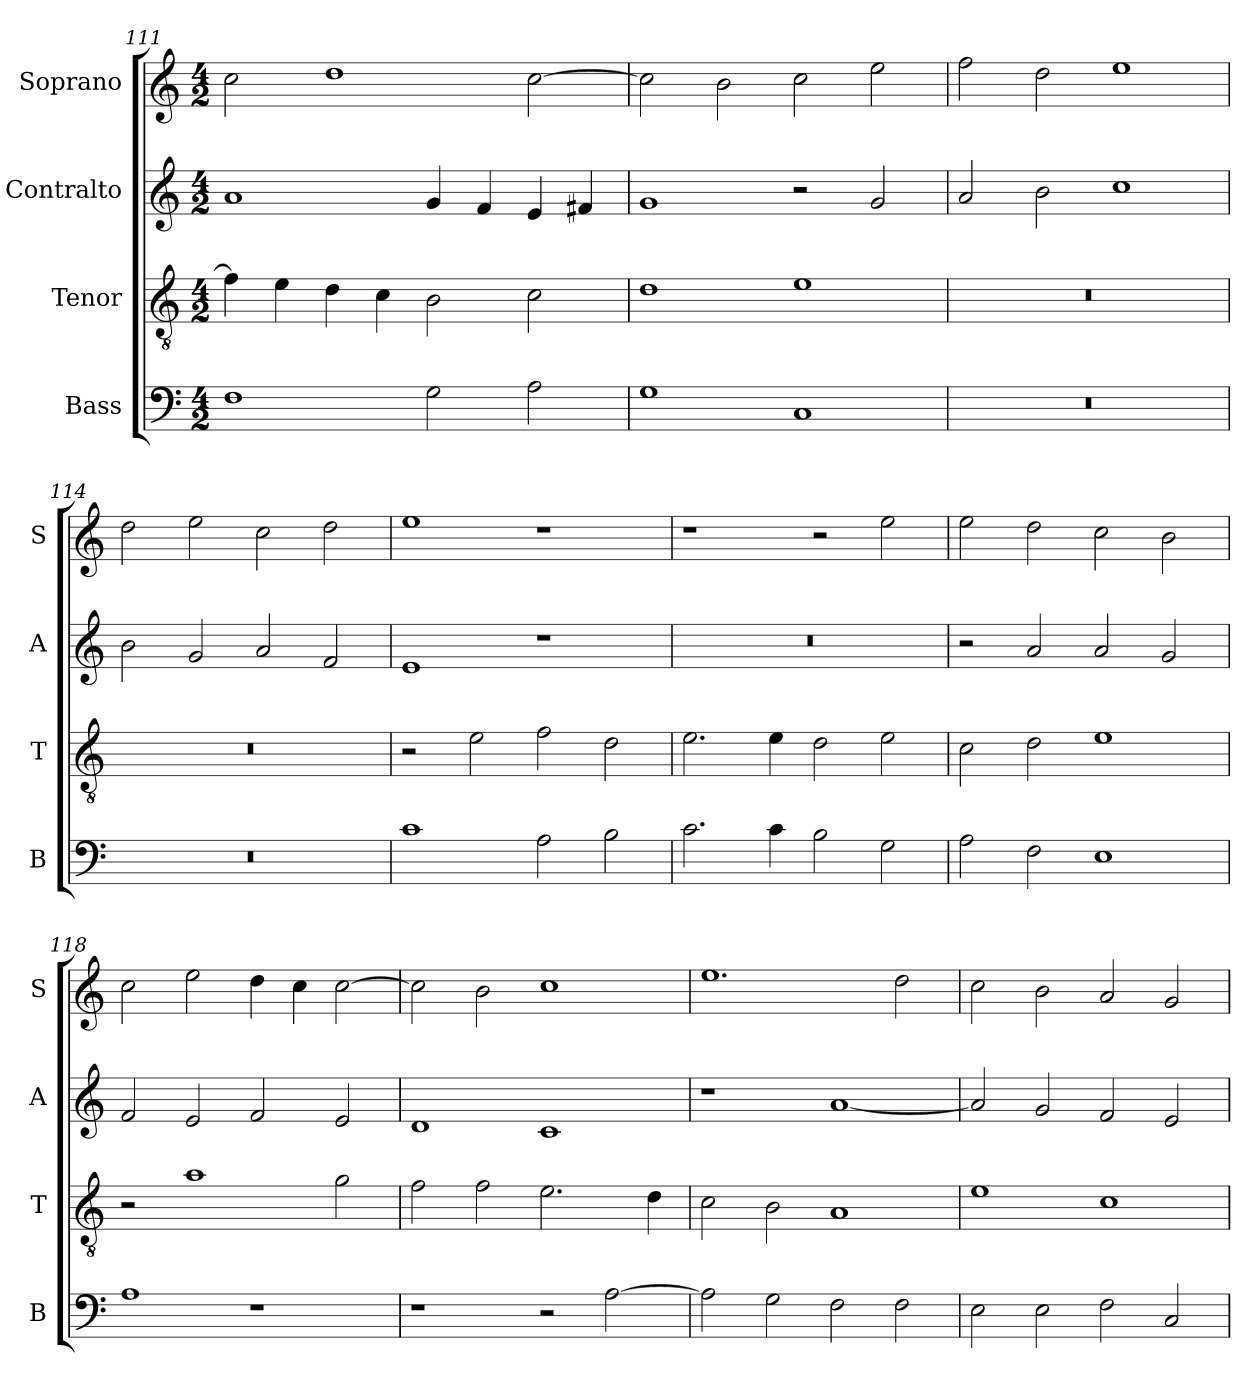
**kern	**kern	**kern	**kern
*part4	*part3	*part2	*part1
*staff4	*staff3	*staff2	*staff1
*I"Bass	*I"Tenor	*I"Contralto	*I"Soprano
*I'B	*I'T	*I'A	*I'S
*clefF4	*clefGv2	*clefG2	*clefG2
*k[]	*k[]	*k[]	*k[]
*A:aeo	*A:aeo	*A:aeo	*A:aeo
*M4/2	*M4/2	*M4/2	*M4/2
=111	=111	=111	=111
1F	4f]	1a	2cc
.	4e	.	.
.	4d	.	1dd
.	4c	.	.
2G	2B	4g	.
.	.	4f	.
2A	2c	4e	[2cc
.	.	4f#X	.
=112	=112	=112	=112
1G	1d	1g	2cc]
.	.	.	2b
1C	1e	2r	2cc
.	.	2g	2ee
=113	=113	=113	=113
0r	0r	2a	2ff
.	.	2b	2dd
.	.	1cc	1ee
=114	=114	=114	=114
0r	0r	2b	2dd
.	.	2g	2ee
.	.	2a	2cc
.	.	2f	2dd
=115	=115	=115	=115
1c	2r	1e	1ee
.	2e	.	.
2A	2f	1r	1r
2B	2d	.	.
=116	=116	=116	=116
2.c	2.e	0r	1r
4c	4e	.	.
2B	2d	.	2r
2G	2e	.	2ee
=117	=117	=117	=117
2A	2c	2r	2ee
2F	2d	2a	2dd
1E	1e	2a	2cc
.	.	2g	2b
=118	=118	=118	=118
1A	2r	2f	2cc
.	1a	2e	2ee
1r	.	2f	4dd
.	.	.	4cc
.	2g	2e	[2cc
=119	=119	=119	=119
1r	2f	1d	2cc]
.	2f	.	2b
2r	2.e	1c	1cc
[2A	.	.	.
.	4d	.	.
=120	=120	=120	=120
2A]	2c	1r	1.ee
2G	2B	.	.
2F	1A	[1a	.
2F	.	.	2dd
=121	=121	=121	=121
2E	1e	2a]	2cc
2E	.	2g	2b
2F	1c	2f	2a
2C	.	2e	2g
=	=	=	=
*-	*-	*-	*-
